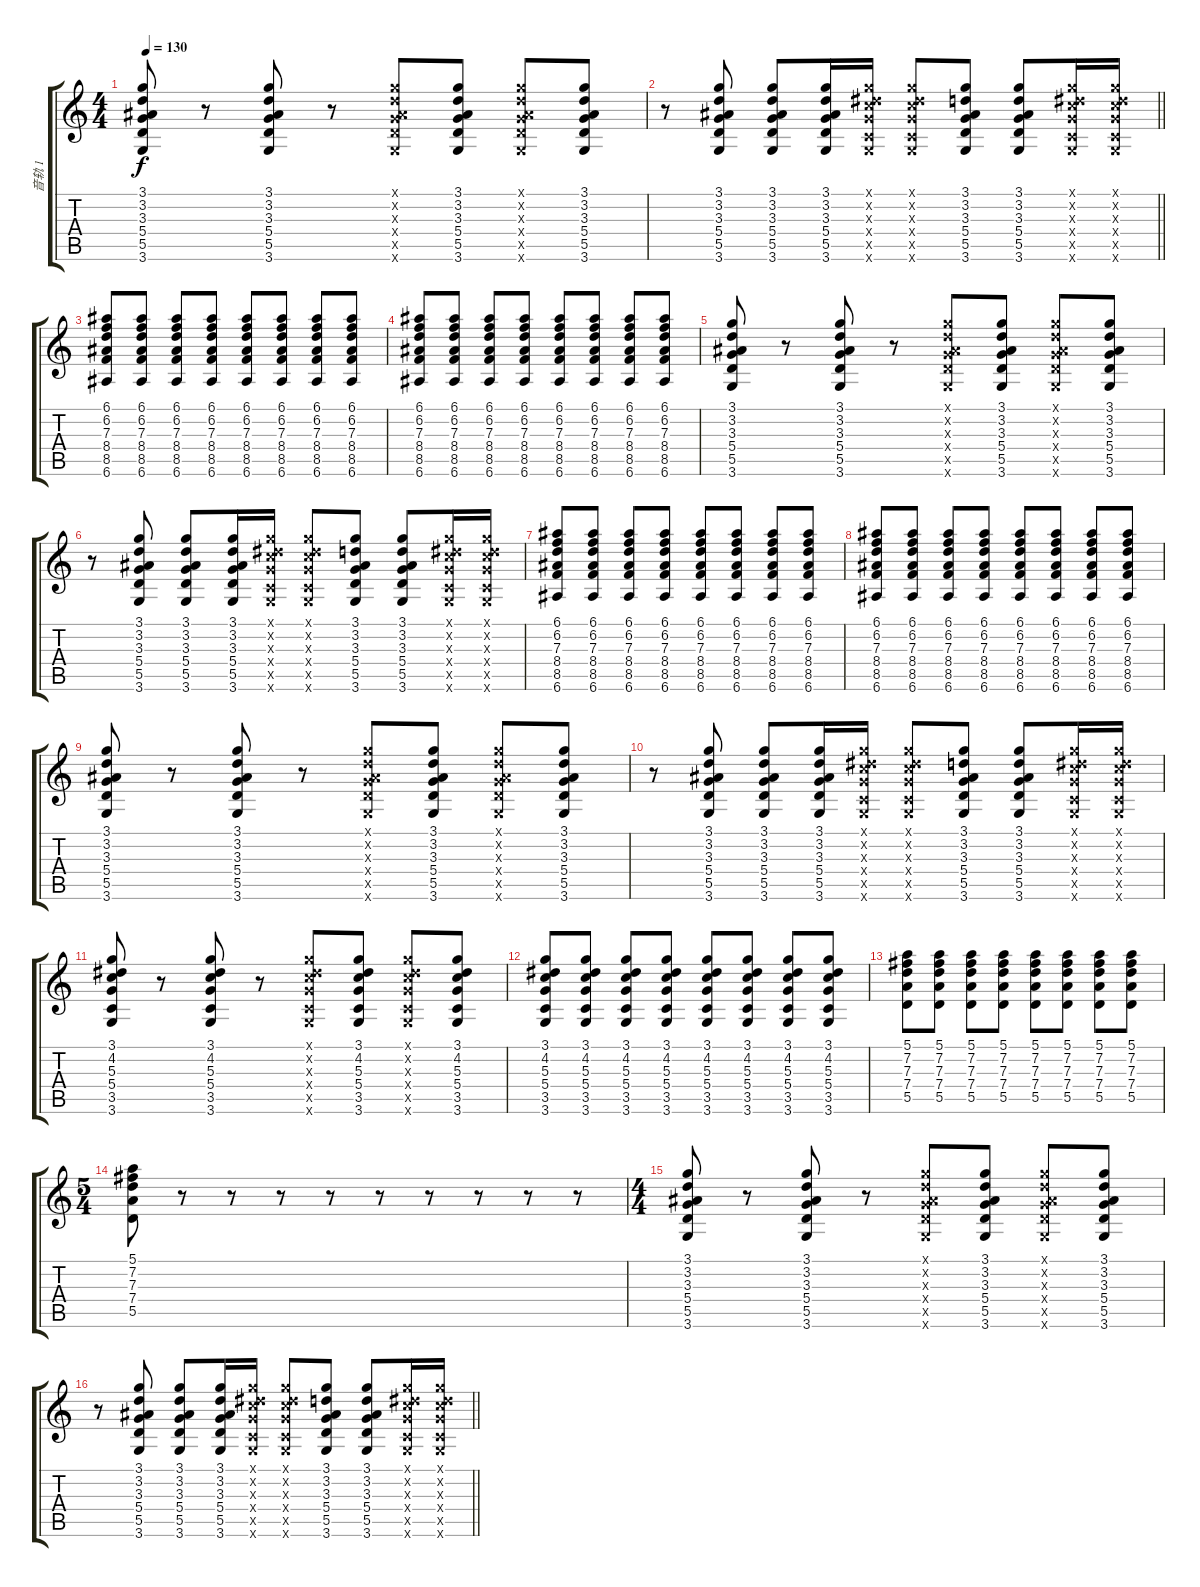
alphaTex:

\track ("音轨 1" "音轨 1") {instrument electricguitarclean}
\staff {score tabs}
\tuning (E4 B3 G3 D3 A2 E2) {hide}
\ts (4 4)
\tempo 130
\clef g2
\ks c
(3.1 3.2 3.3 5.4 5.5 3.6).8{dy f} r.8 (3.1 3.2 3.3 5.4 5.5 3.6).8 r.8 (3.1{x} 3.2{x} 3.3{x} 5.4{x} 5.5{x} 3.6{x}).8 (3.1 3.2 3.3 5.4 5.5 3.6).8 (3.1{x} 3.2{x} 3.3{x} 5.4{x} 5.5{x} 3.6{x}).8 (3.1 3.2 3.3 5.4 5.5 3.6).8 |
\barLineRight lightlight
r.8 (3.1 3.2 3.3 5.4 5.5 3.6).8 (3.1 3.2 3.3 5.4 5.5 3.6).8 (3.1 3.2 3.3 5.4 5.5 3.6).16 (3.1{x} 4.2{x} 5.3{x} 5.4{x} 3.5{x} 3.6{x}).16 (3.1{x} 4.2{x} 5.3{x} 5.4{x} 3.5{x} 3.6{x}).8 (3.1 3.2 3.3 5.4 5.5 3.6).8 (3.1 3.2 3.3 5.4 5.5 3.6).8 (3.1{x} 4.2{x} 5.3{x} 5.4{x} 3.5{x} 3.6{x}).16 (3.1{x} 4.2{x} 5.3{x} 5.4{x} 3.5{x} 3.6{x}).16 |
(6.1 6.2 7.3 8.4 8.5 6.6).8 (6.1 6.2 7.3 8.4 8.5 6.6).8 (6.1 6.2 7.3 8.4 8.5 6.6).8 (6.1 6.2 7.3 8.4 8.5 6.6).8 (6.1 6.2 7.3 8.4 8.5 6.6).8 (6.1 6.2 7.3 8.4 8.5 6.6).8 (6.1 6.2 7.3 8.4 8.5 6.6).8 (6.1 6.2 7.3 8.4 8.5 6.6).8 |
(6.1 6.2 7.3 8.4 8.5 6.6).8 (6.1 6.2 7.3 8.4 8.5 6.6).8 (6.1 6.2 7.3 8.4 8.5 6.6).8 (6.1 6.2 7.3 8.4 8.5 6.6).8 (6.1 6.2 7.3 8.4 8.5 6.6).8 (6.1 6.2 7.3 8.4 8.5 6.6).8 (6.1 6.2 7.3 8.4 8.5 6.6).8 (6.1 6.2 7.3 8.4 8.5 6.6).8 |
(3.1 3.2 3.3 5.4 5.5 3.6).8 r.8 (3.1 3.2 3.3 5.4 5.5 3.6).8 r.8 (3.1{x} 3.2{x} 3.3{x} 5.4{x} 5.5{x} 3.6{x}).8 (3.1 3.2 3.3 5.4 5.5 3.6).8 (3.1{x} 3.2{x} 3.3{x} 5.4{x} 5.5{x} 3.6{x}).8 (3.1 3.2 3.3 5.4 5.5 3.6).8 |
r.8 (3.1 3.2 3.3 5.4 5.5 3.6).8 (3.1 3.2 3.3 5.4 5.5 3.6).8 (3.1 3.2 3.3 5.4 5.5 3.6).16 (3.1{x} 4.2{x} 5.3{x} 5.4{x} 3.5{x} 3.6{x}).16 (3.1{x} 4.2{x} 5.3{x} 5.4{x} 3.5{x} 3.6{x}).8 (3.1 3.2 3.3 5.4 5.5 3.6).8 (3.1 3.2 3.3 5.4 5.5 3.6).8 (3.1{x} 4.2{x} 5.3{x} 5.4{x} 3.5{x} 3.6{x}).16 (3.1{x} 4.2{x} 5.3{x} 5.4{x} 3.5{x} 3.6{x}).16 |
(6.1 6.2 7.3 8.4 8.5 6.6).8 (6.1 6.2 7.3 8.4 8.5 6.6).8 (6.1 6.2 7.3 8.4 8.5 6.6).8 (6.1 6.2 7.3 8.4 8.5 6.6).8 (6.1 6.2 7.3 8.4 8.5 6.6).8 (6.1 6.2 7.3 8.4 8.5 6.6).8 (6.1 6.2 7.3 8.4 8.5 6.6).8 (6.1 6.2 7.3 8.4 8.5 6.6).8 |
(6.1 6.2 7.3 8.4 8.5 6.6).8 (6.1 6.2 7.3 8.4 8.5 6.6).8 (6.1 6.2 7.3 8.4 8.5 6.6).8 (6.1 6.2 7.3 8.4 8.5 6.6).8 (6.1 6.2 7.3 8.4 8.5 6.6).8 (6.1 6.2 7.3 8.4 8.5 6.6).8 (6.1 6.2 7.3 8.4 8.5 6.6).8 (6.1 6.2 7.3 8.4 8.5 6.6).8 |
(3.1 3.2 3.3 5.4 5.5 3.6).8 r.8 (3.1 3.2 3.3 5.4 5.5 3.6).8 r.8 (3.1{x} 3.2{x} 3.3{x} 5.4{x} 5.5{x} 3.6{x}).8 (3.1 3.2 3.3 5.4 5.5 3.6).8 (3.1{x} 3.2{x} 3.3{x} 5.4{x} 5.5{x} 3.6{x}).8 (3.1 3.2 3.3 5.4 5.5 3.6).8 |
r.8 (3.1 3.2 3.3 5.4 5.5 3.6).8 (3.1 3.2 3.3 5.4 5.5 3.6).8 (3.1 3.2 3.3 5.4 5.5 3.6).16 (3.1{x} 4.2{x} 5.3{x} 5.4{x} 3.5{x} 3.6{x}).16 (3.1{x} 4.2{x} 5.3{x} 5.4{x} 3.5{x} 3.6{x}).8 (3.1 3.2 3.3 5.4 5.5 3.6).8 (3.1 3.2 3.3 5.4 5.5 3.6).8 (3.1{x} 4.2{x} 5.3{x} 5.4{x} 3.5{x} 3.6{x}).16 (3.1{x} 4.2{x} 5.3{x} 5.4{x} 3.5{x} 3.6{x}).16 |
(3.1 4.2 5.3 5.4 3.5 3.6).8 r.8 (3.1 4.2 5.3 5.4 3.5 3.6).8 r.8 (3.1{x} 4.2{x} 5.3{x} 5.4{x} 3.5{x} 3.6{x}).8 (3.1 4.2 5.3 5.4 3.5 3.6).8 (3.1{x} 4.2{x} 5.3{x} 5.4{x} 3.5{x} 3.6{x}).8 (3.1 4.2 5.3 5.4 3.5 3.6).8 |
(3.1 4.2 5.3 5.4 3.5 3.6).8 (3.1 4.2 5.3 5.4 3.5 3.6).8 (3.1 4.2 5.3 5.4 3.5 3.6).8 (3.1 4.2 5.3 5.4 3.5 3.6).8 (3.1 4.2 5.3 5.4 3.5 3.6).8 (3.1 4.2 5.3 5.4 3.5 3.6).8 (3.1 4.2 5.3 5.4 3.5 3.6).8 (3.1 4.2 5.3 5.4 3.5 3.6).8 |
(5.1 7.2 7.3 7.4 5.5).8 (5.1 7.2 7.3 7.4 5.5).8 (5.1 7.2 7.3 7.4 5.5).8 (5.1 7.2 7.3 7.4 5.5).8 (5.1 7.2 7.3 7.4 5.5).8 (5.1 7.2 7.3 7.4 5.5).8 (5.1 7.2 7.3 7.4 5.5).8 (5.1 7.2 7.3 7.4 5.5).8 |
\ts (5 4)
(5.1 7.2 7.3 7.4 5.5).8 r.8 r.8 r.8 r.8 r.8 r.8 r.8 r.8 r.8 |
\ts (4 4)
(3.1 3.2 3.3 5.4 5.5 3.6).8 r.8 (3.1 3.2 3.3 5.4 5.5 3.6).8 r.8 (3.1{x} 3.2{x} 3.3{x} 5.4{x} 5.5{x} 3.6{x}).8 (3.1 3.2 3.3 5.4 5.5 3.6).8 (3.1{x} 3.2{x} 3.3{x} 5.4{x} 5.5{x} 3.6{x}).8 (3.1 3.2 3.3 5.4 5.5 3.6).8 |
\barLineRight lightlight
r.8 (3.1 3.2 3.3 5.4 5.5 3.6).8 (3.1 3.2 3.3 5.4 5.5 3.6).8 (3.1 3.2 3.3 5.4 5.5 3.6).16 (3.1{x} 4.2{x} 5.3{x} 5.4{x} 3.5{x} 3.6{x}).16 (3.1{x} 4.2{x} 5.3{x} 5.4{x} 3.5{x} 3.6{x}).8 (3.1 3.2 3.3 5.4 5.5 3.6).8 (3.1 3.2 3.3 5.4 5.5 3.6).8 (3.1{x} 4.2{x} 5.3{x} 5.4{x} 3.5{x} 3.6{x}).16 (3.1{x} 4.2{x} 5.3{x} 5.4{x} 3.5{x} 3.6{x}).16
